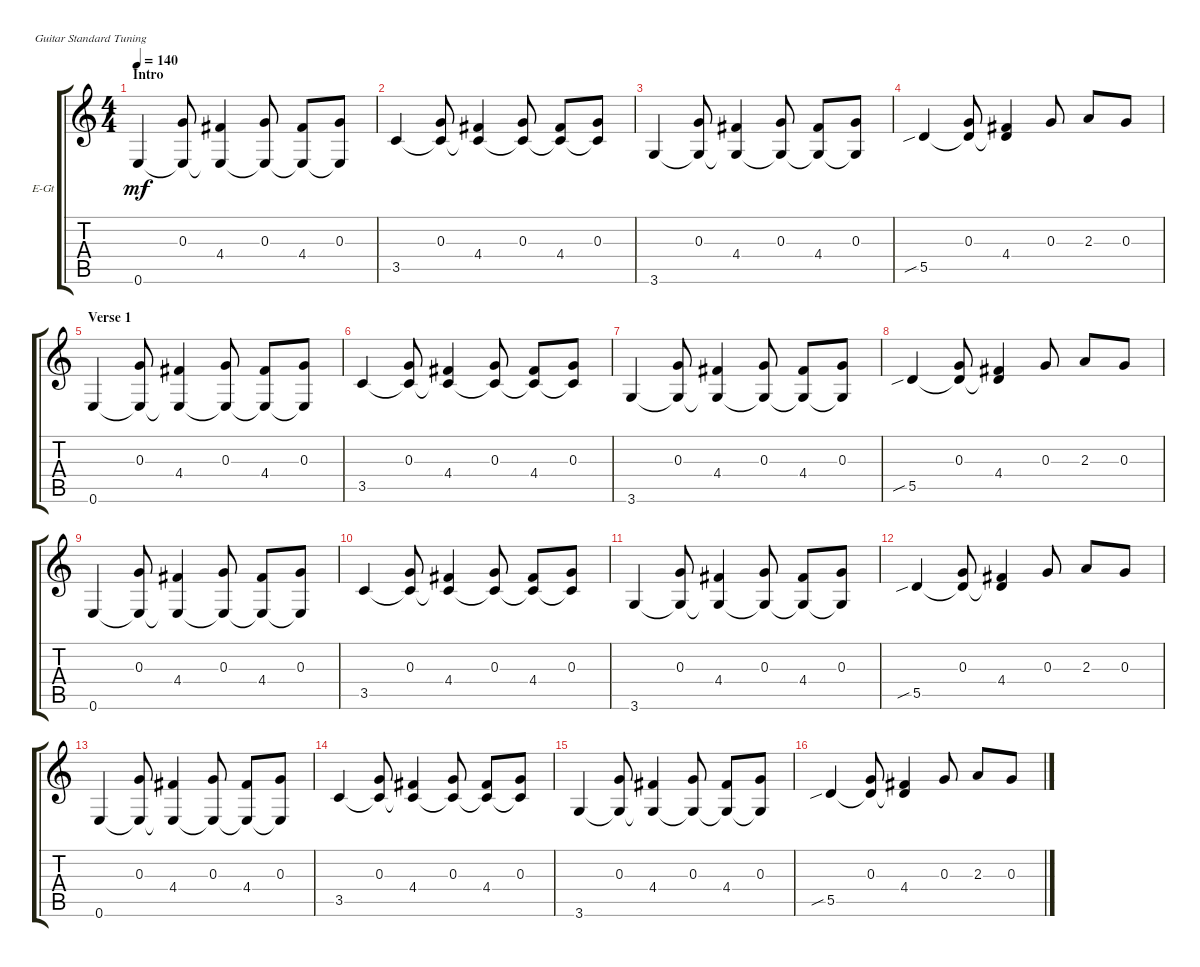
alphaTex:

\defaultSystemsLayout 4
\bracketExtendMode groupsimilarinstruments
\firstSystemTrackNameOrientation horizontal
\otherSystemsTrackNameOrientation horizontal
\track ("Electric Guitar" "E-Gt") {instrument distortionguitar}
\staff {score tabs}
\tuning (E4 B3 G3 D3 A2 E2)
\ts (4 4)
\section ("" "Intro")
\tempo 140
\clef g2
\ks c
0.6.4{dy mf instrument distortionguitar} (0.3 0.6{t}).8 (4.4 0.6{t}).4 (0.3 0.6{t}).8 (4.4 0.6{t}).8 (0.3 0.6{t}).8 |
3.5.4 (0.3 3.5{t}).8 (4.4 3.5{t}).4 (0.3 3.5{t}).8 (4.4 3.5{t}).8 (0.3 3.5{t}).8 |
3.6.4 (0.3 3.6{t}).8 (4.4 3.6{t}).4 (0.3 3.6{t}).8 (4.4 3.6{t}).8 (0.3 3.6{t}).8 |
5.5{sib}.4 (0.3 5.5{t}).8 (4.4 5.5{t}).4 0.3.8 2.3.8 0.3.8 |
\section ("" "Verse 1")
0.6.4 (0.3 0.6{t}).8 (4.4 0.6{t}).4 (0.3 0.6{t}).8 (4.4 0.6{t}).8 (0.3 0.6{t}).8 |
3.5.4 (0.3 3.5{t}).8 (4.4 3.5{t}).4 (0.3 3.5{t}).8 (4.4 3.5{t}).8 (0.3 3.5{t}).8 |
3.6.4 (0.3 3.6{t}).8 (4.4 3.6{t}).4 (0.3 3.6{t}).8 (4.4 3.6{t}).8 (0.3 3.6{t}).8 |
5.5{sib}.4 (0.3 5.5{t}).8 (4.4 5.5{t}).4 0.3.8 2.3.8 0.3.8 |
0.6.4 (0.3 0.6{t}).8 (4.4 0.6{t}).4 (0.3 0.6{t}).8 (4.4 0.6{t}).8 (0.3 0.6{t}).8 |
3.5.4 (0.3 3.5{t}).8 (4.4 3.5{t}).4 (0.3 3.5{t}).8 (4.4 3.5{t}).8 (0.3 3.5{t}).8 |
3.6.4 (0.3 3.6{t}).8 (4.4 3.6{t}).4 (0.3 3.6{t}).8 (4.4 3.6{t}).8 (0.3 3.6{t}).8 |
5.5{sib}.4 (0.3 5.5{t}).8 (4.4 5.5{t}).4 0.3.8 2.3.8 0.3.8 |
0.6.4 (0.3 0.6{t}).8 (4.4 0.6{t}).4 (0.3 0.6{t}).8 (4.4 0.6{t}).8 (0.3 0.6{t}).8 |
3.5.4 (0.3 3.5{t}).8 (4.4 3.5{t}).4 (0.3 3.5{t}).8 (4.4 3.5{t}).8 (0.3 3.5{t}).8 |
3.6.4 (0.3 3.6{t}).8 (4.4 3.6{t}).4 (0.3 3.6{t}).8 (4.4 3.6{t}).8 (0.3 3.6{t}).8 |
5.5{sib}.4 (0.3 5.5{t}).8 (4.4 5.5{t}).4 0.3.8 2.3.8 0.3.8
